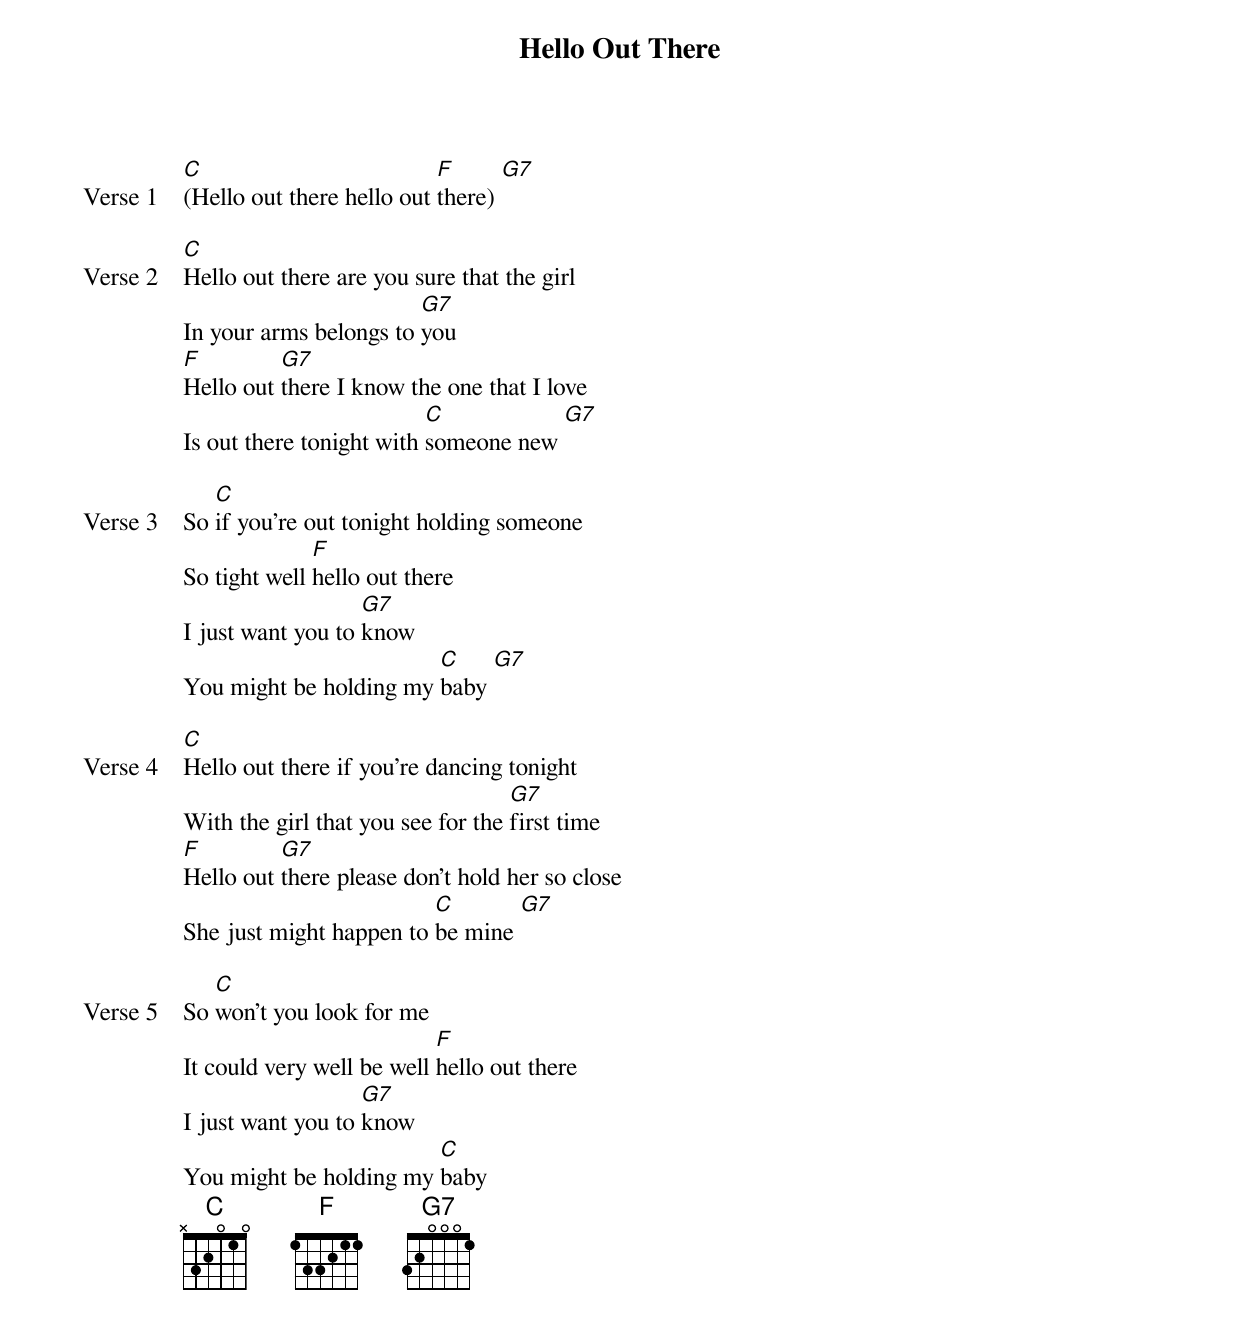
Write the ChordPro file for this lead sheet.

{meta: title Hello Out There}
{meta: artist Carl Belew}
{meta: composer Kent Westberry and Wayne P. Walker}
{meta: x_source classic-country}
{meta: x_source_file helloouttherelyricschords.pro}
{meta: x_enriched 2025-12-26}

{start_of_verse: Verse 1}
[C](Hello out there hello out [F]there) [G7]
{end_of_verse}

{start_of_verse: Verse 2}
[C]Hello out there are you sure that the girl
In your arms belongs to [G7]you
[F]Hello out [G7]there I know the one that I love
Is out there tonight with [C]someone new [G7]
{end_of_verse}

{start_of_verse: Verse 3}
So [C]if you're out tonight holding someone
So tight well [F]hello out there
I just want you to [G7]know
You might be holding my [C]baby [G7]
{end_of_verse}

{start_of_verse: Verse 4}
[C]Hello out there if you're dancing tonight
With the girl that you see for the [G7]first time
[F]Hello out [G7]there please don't hold her so close
She just might happen to [C]be mine [G7]
{end_of_verse}

{start_of_verse: Verse 5}
So [C]won't you look for me
It could very well be well [F]hello out there
I just want you to [G7]know
You might be holding my [C]baby
{end_of_verse}
